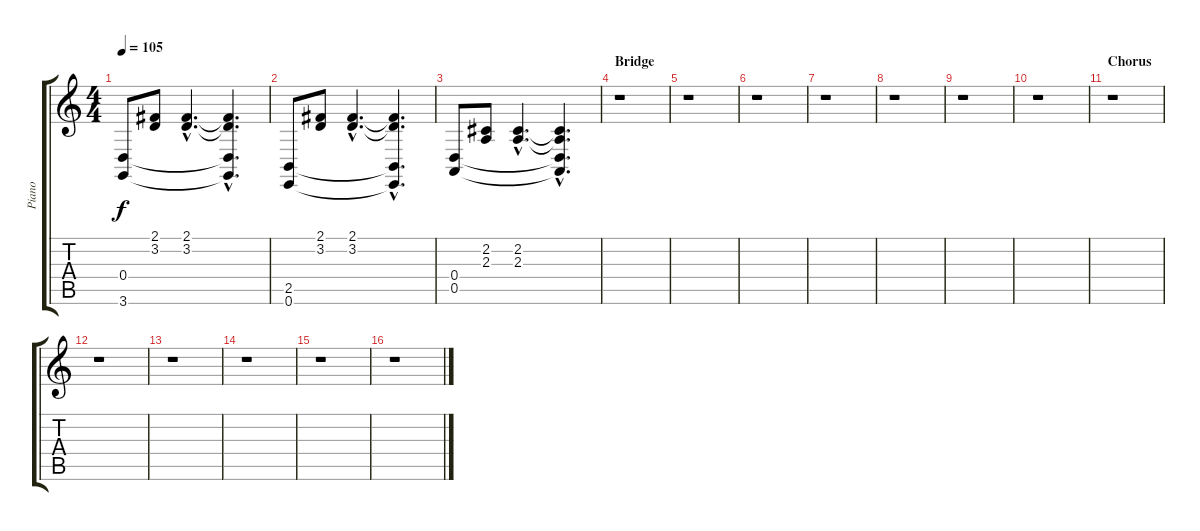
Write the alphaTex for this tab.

\track ("Piano" "Piano") {instrument electricpiano2}
\staff {score tabs}
\tuning (E4 B3 G3 D3 A2 E2) {hide}
\ts (4 4)
\tempo 105
\clef g2
\ks c
(0.4 3.6).8{dy f} (2.1 3.2).8 (2.1{hac} 3.2{hac}).4{d} (2.1{hac t} 3.2{hac t} 0.4{hac t} 3.6{hac t}).4{d} |
(2.5 0.6).8 (2.1 3.2).8 (2.1{hac} 3.2{hac}).4{d} (2.1{hac t} 3.2{hac t} 2.5{hac t} 0.6{hac t}).4{d} |
(0.4 0.5).8 (2.2 2.3).8 (2.2{hac} 2.3{hac}).4{d} (2.2{hac t} 2.3{hac t} 0.4{hac t} 0.5{hac t}).4{d} |
\section ("" "Bridge")
r.1 |
r.1 |
r.1 |
r.1 |
r.1 |
r.1 |
r.1 |
\section ("" "Chorus")
r.1 |
r.1 |
r.1 |
r.1 |
r.1 |
r.1
